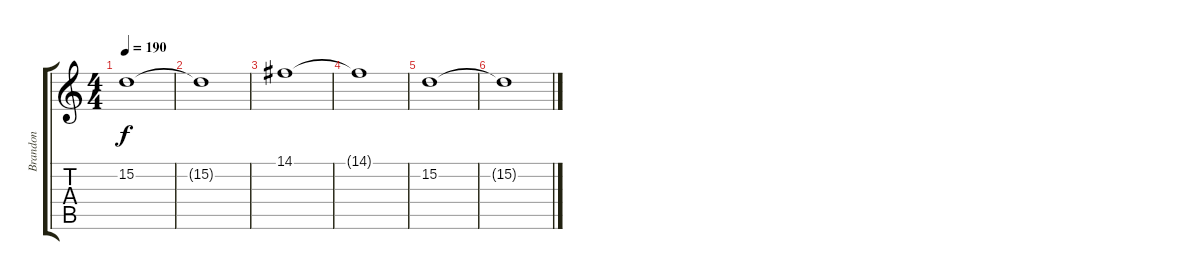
\track ("Brandon" "Brandon") {instrument acousticgrandpiano}
\staff {score tabs}
\tuning (E4 B3 G3 D3 A2 E2) {hide}
\ts (4 4)
\tempo 190
\clef g2
\ks c
15.2.1{dy f} |
15.2{t}.1 |
14.1.1 |
14.1{t}.1 |
15.2.1 |
15.2{t}.1
